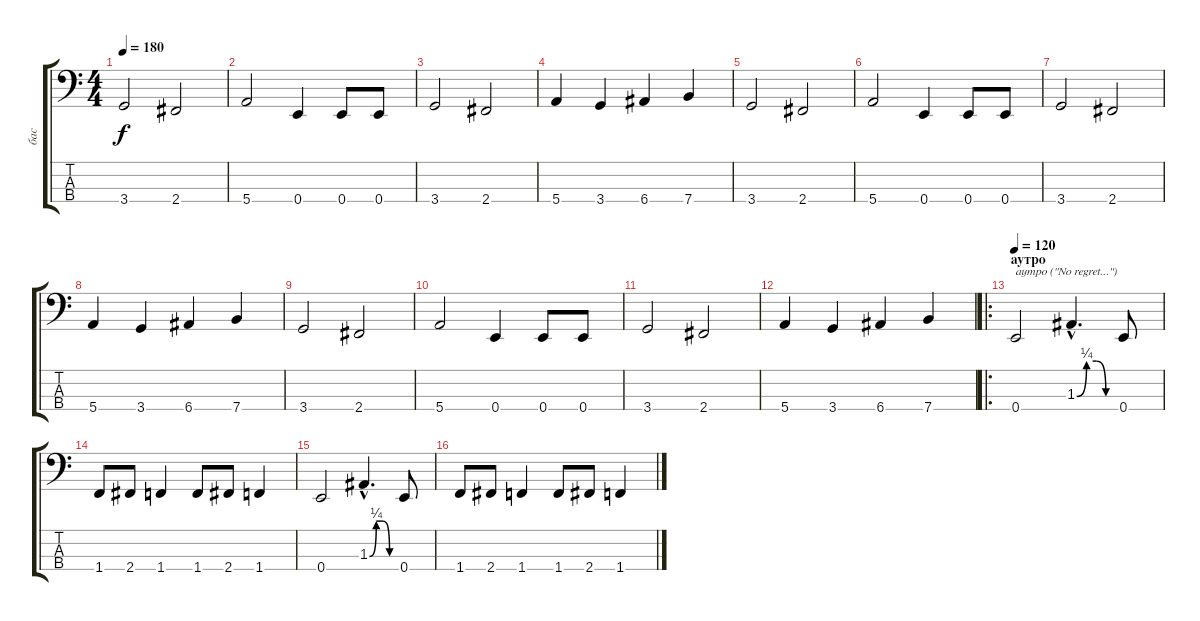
\track ("бас" "бас") {instrument electricbasspick}
\staff {score tabs}
\tuning (G2 D2 A1 E1) {hide}
\ts (4 4)
\tempo 180
\clef f4
\ks c
3.4.2{dy f} 2.4.2 |
5.4.2 0.4.4 0.4.8 0.4.8 |
3.4.2 2.4.2 |
5.4.4 3.4.4 6.4.4 7.4.4 |
3.4.2 2.4.2 |
5.4.2 0.4.4 0.4.8 0.4.8 |
3.4.2 2.4.2 |
5.4.4 3.4.4 6.4.4 7.4.4 |
3.4.2 2.4.2 |
5.4.2 0.4.4 0.4.8 0.4.8 |
3.4.2 2.4.2 |
5.4.4 3.4.4 6.4.4 7.4.4 |
\ro
\section ("" "аутро")
\tempo 120
0.4.2{txt "аутро (\"No regret...\")"} 1.3{be (custom 0 0 15 1 30 1 45 0 60 0) hac}.4{d} 0.4.8 |
1.4.8 2.4.8 1.4.4 1.4.8 2.4.8 1.4.4 |
0.4.2 1.3{be (custom 0 0 15 1 30 1 45 0 60 0) hac}.4{d} 0.4.8 |
1.4.8 2.4.8 1.4.4 1.4.8 2.4.8 1.4.4
